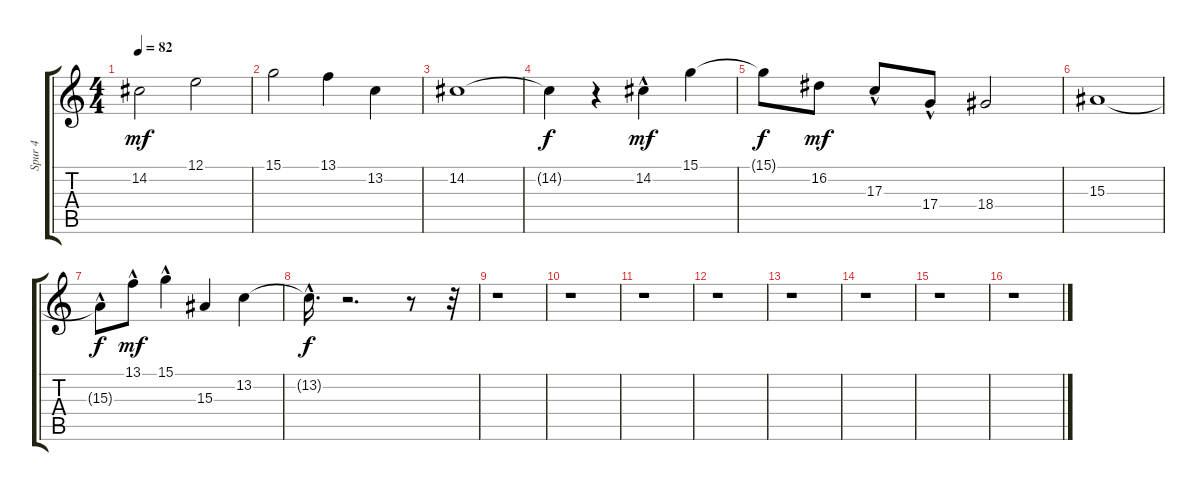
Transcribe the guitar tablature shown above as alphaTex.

\track ("Spur 4" "Spur 4") {instrument electricpiano1}
\staff {score tabs}
\tuning (E4 B3 G3 D3 A2 E2) {hide}
\ts (4 4)
\tempo 82
\clef g2
\ks c
14.2.2{dy mf} 12.1.2 |
15.1.2 13.1.4 13.2.4 |
14.2.1 |
14.2{t}.4{dy f} r.4 14.2{hac}.4{dy mf} 15.1.4 |
15.1{t}.8{dy f} 16.2.8{dy mf} 17.3{hac}.8 17.4{hac}.8 18.4.2 |
15.3.1 |
15.3{hac t}.8{dy f} 13.1{hac}.8{dy mf} 15.1{hac}.4 15.3.4 13.2.4 |
13.2{hac t}.16{d dy f} r.2{d} r.8 r.32 |
r.1 |
r.1 |
r.1 |
r.1 |
r.1 |
r.1 |
r.1 |
r.1
